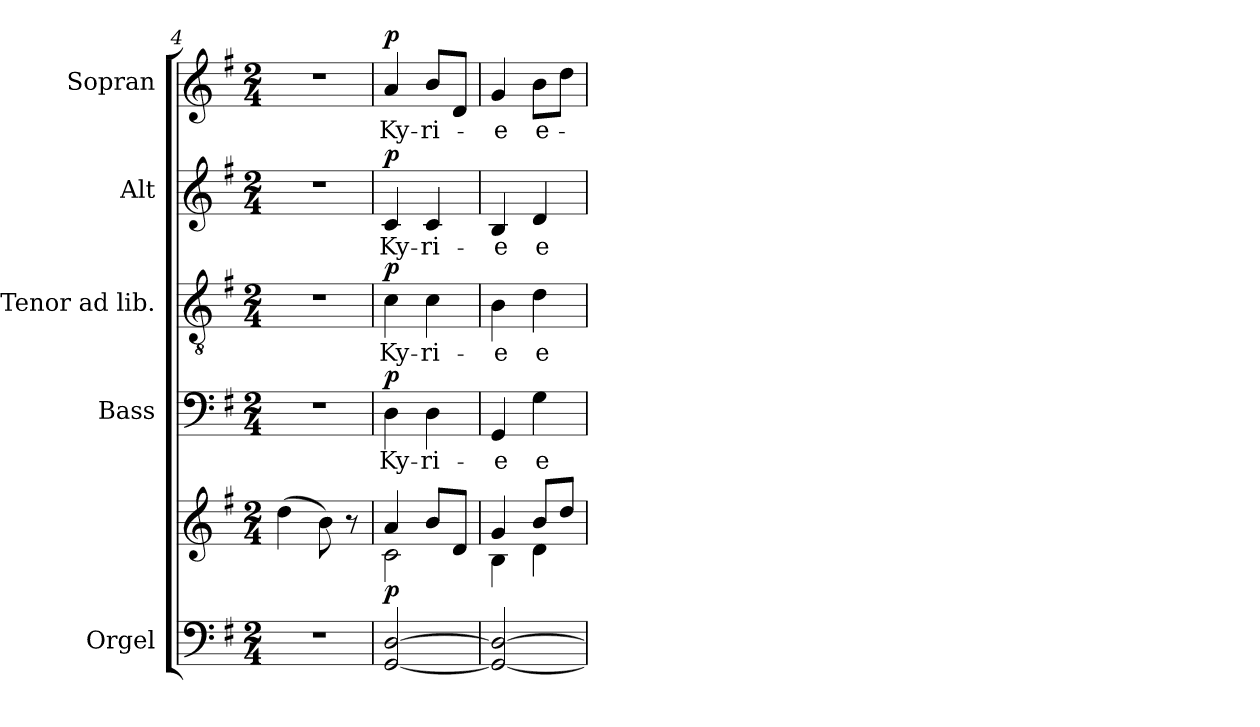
**kern	**kern	**dynam	**kern	**text	**dynam	**kern	**text	**dynam	**kern	**text	**dynam	**kern	**text	**dynam
*part5	*part5	*part5	*part4	*part4	*part4	*part3	*part3	*part3	*part2	*part2	*part2	*part1	*part1	*part1
*staff6	*staff5	*staff5/6	*staff4	*staff4	*staff4	*staff3	*staff3	*staff3	*staff2	*staff2	*staff2	*staff1	*staff1	*staff1
*I"Orgel	*	*	*I"Bass	*	*	*I"Tenor ad lib.	*	*	*I"Alt	*	*	*I"Sopran	*	*
*I'Org.	*	*	*I'B.	*	*	*I'T.	*	*	*I'A.	*	*	*I'S.	*	*
*clefF4	*clefG2	*	*clefF4	*	*	*clefGv2	*	*	*clefG2	*	*	*clefG2	*	*
*k[f#]	*k[f#]	*	*k[f#]	*	*	*k[f#]	*	*	*k[f#]	*	*	*k[f#]	*	*
*G:	*G:	*	*G:	*	*	*G:	*	*	*G:	*	*	*G:	*	*
*M2/4	*M2/4	*	*M2/4	*	*	*M2/4	*	*	*M2/4	*	*	*M2/4	*	*
=4	=4	=4	=4	=4	=4	=4	=4	=4	=4	=4	=4	=4	=4	=4
2r	(>4dd\	.	2r	.	.	2r	.	.	2r	.	.	2r	.	.
.	8b\)	.	.	.	.	.	.	.	.	.	.	.	.	.
.	8r	.	.	.	.	.	.	.	.	.	.	.	.	.
=5	=5	=5	=5	=5	=5	=5	=5	=5	=5	=5	=5	=5	=5	=5
*	*^	*	*	*	*	*	*	*	*	*	*	*	*	*
!	!	!	!LO:DY:b	!	!LO:LY:b	!LO:DY:a	!	!LO:LY:b	!LO:DY:a	!	!LO:LY:b	!LO:DY:a	!	!LO:LY:b	!LO:DY:a
[2GG/ [2D/	4a/	2c\	p	4D\	Ky-	p	4c\	Ky-	p	4c/	Ky-	p	4a/	Ky-	p
!	!	!	!	!	!LO:LY:b	!	!	!LO:LY:b	!	!	!LO:LY:b	!	!	!LO:LY:b	!
.	8b/L	.	.	4D\	-ri-	.	4c\	-ri-	.	4c/	-ri-	.	8b/L	-ri-	.
.	8d/J	.	.	.	.	.	.	.	.	.	.	.	8d/J	.	.
=6	=6	=6	=6	=6	=6	=6	=6	=6	=6	=6	=6	=6	=6	=6	=6
!	!	!	!	!	!LO:LY:b	!	!	!LO:LY:b	!	!	!LO:LY:b	!	!	!LO:LY:b	!
2GG/_ 2D/_	4g/	4B\	.	4GG/	-e	.	4B\	-e	.	4B/	-e	.	4g/	-e	.
!	!	!	!	!	!LO:LY:b	!	!	!LO:LY:b	!	!	!LO:LY:b	!	!	!LO:LY:b	!
.	8b/L	4d\	.	4G\	e-	.	4d\	e-	.	4d/	e-	.	8b\L	e-	.
.	8dd/J	.	.	.	.	.	.	.	.	.	.	.	8dd\J	.	.
*	*v	*v	*	*	*	*	*	*	*	*	*	*	*	*	*
=	=	=	=	=	=	=	=	=	=	=	=	=	=	=
*-	*-	*-	*-	*-	*-	*-	*-	*-	*-	*-	*-	*-	*-	*-
